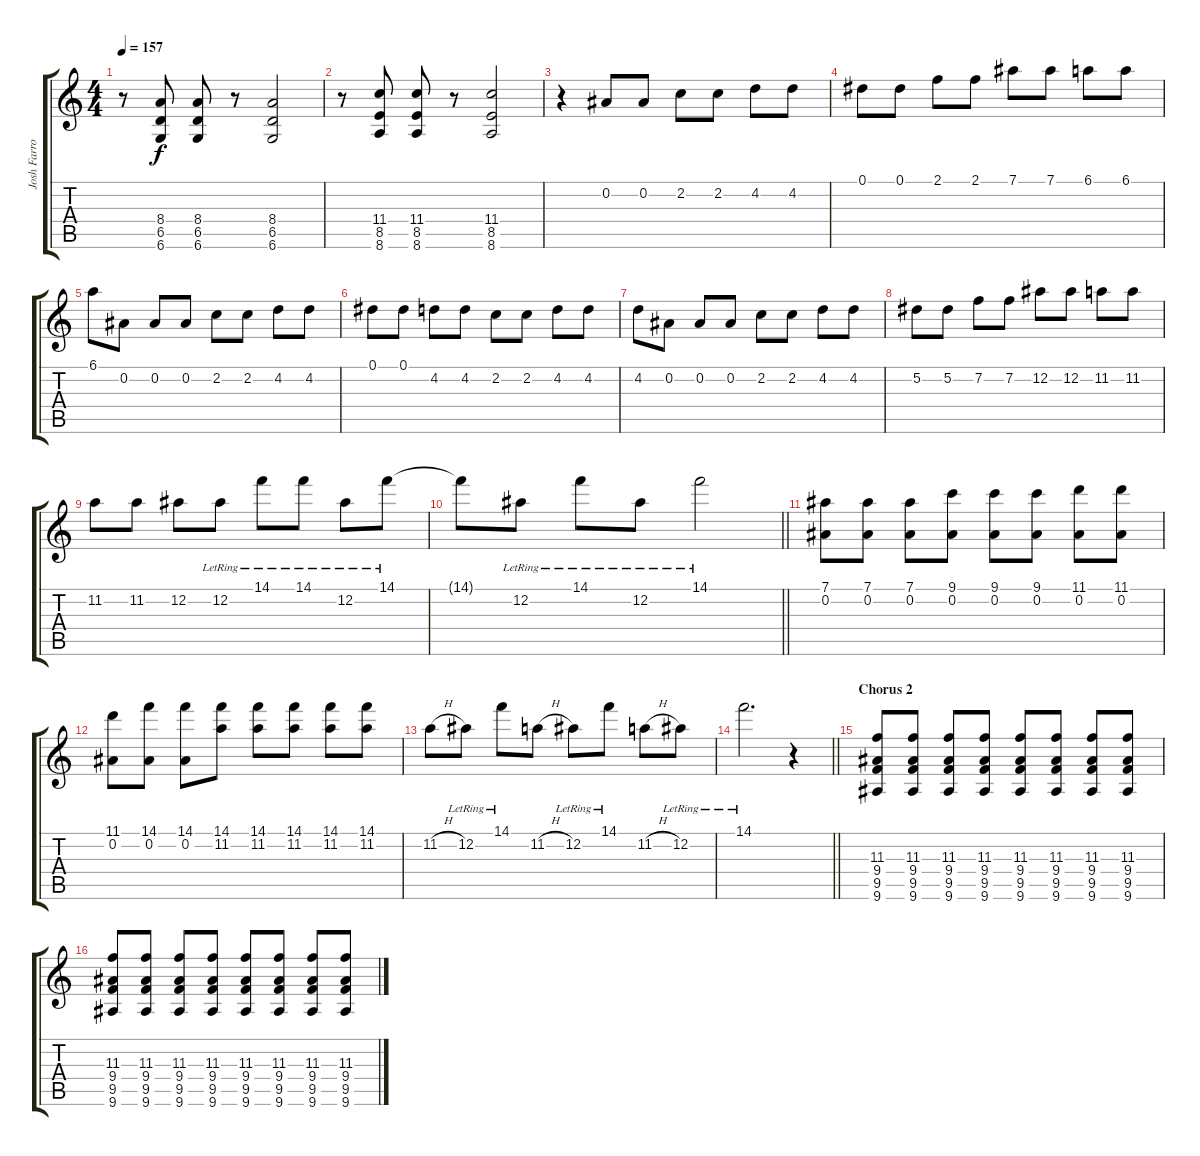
\track ("Josh Farro | Lead Guitar" "Josh Farro") {instrument overdrivenguitar}
\staff {score tabs}
\tuning (Eb4 Bb3 Gb3 Db3 Ab2 Db2) {hide}
\ts (4 4)
\tempo 157
\clef g2
\ks c
r.8{dy f} (8.4 6.5 6.6).8 (8.4 6.5 6.6).8 r.8 (8.4 6.5 6.6).2 |
r.8 (11.4 8.5 8.6).8 (11.4 8.5 8.6).8 r.8 (11.4 8.5 8.6).2 |
r.4 0.2.8 0.2.8 2.2.8 2.2.8 4.2.8 4.2.8 |
0.1.8 0.1.8 2.1.8 2.1.8 7.1.8 7.1.8 6.1.8 6.1.8 |
6.1.8 0.2.8 0.2.8 0.2.8 2.2.8 2.2.8 4.2.8 4.2.8 |
0.1.8 0.1.8 4.2.8 4.2.8 2.2.8 2.2.8 4.2.8 4.2.8 |
4.2.8 0.2.8 0.2.8 0.2.8 2.2.8 2.2.8 4.2.8 4.2.8 |
5.2.8 5.2.8 7.2.8 7.2.8 12.2.8 12.2.8 11.2.8 11.2.8 |
11.2.8 11.2.8 12.2.8 12.2{lr}.8 14.1{lr}.8 14.1{lr}.8 12.2{lr}.8 14.1{lr}.8 |
\barLineRight lightlight
14.1{t}.8 12.2{lr}.8 14.1{lr}.8 12.2{lr}.8 14.1{lr}.2 |
\section ("" "")
(7.1 0.2).8 (7.1 0.2).8 (7.1 0.2).8 (9.1 0.2).8 (9.1 0.2).8 (9.1 0.2).8 (11.1 0.2).8 (11.1 0.2).8 |
(11.1 0.2).8 (14.1 0.2).8 (14.1 0.2).8 (14.1 11.2).8 (14.1 11.2).8 (14.1 11.2).8 (14.1 11.2).8 (14.1 11.2).8 |
11.2{h}.8 12.2{lr}.8 14.1{lr}.8 11.2{h}.8 12.2{lr}.8 14.1{lr}.8 11.2{h}.8 12.2{lr}.8 |
\barLineRight lightlight
14.1{lr}.2{d} r.4 |
\section ("" "Chorus 2")
(11.3 9.4 9.5 9.6).8 (11.3 9.4 9.5 9.6).8 (11.3 9.4 9.5 9.6).8 (11.3 9.4 9.5 9.6).8 (11.3 9.4 9.5 9.6).8 (11.3 9.4 9.5 9.6).8 (11.3 9.4 9.5 9.6).8 (11.3 9.4 9.5 9.6).8 |
(11.3 9.4 9.5 9.6).8 (11.3 9.4 9.5 9.6).8 (11.3 9.4 9.5 9.6).8 (11.3 9.4 9.5 9.6).8 (11.3 9.4 9.5 9.6).8 (11.3 9.4 9.5 9.6).8 (11.3 9.4 9.5 9.6).8 (11.3 9.4 9.5 9.6).8
